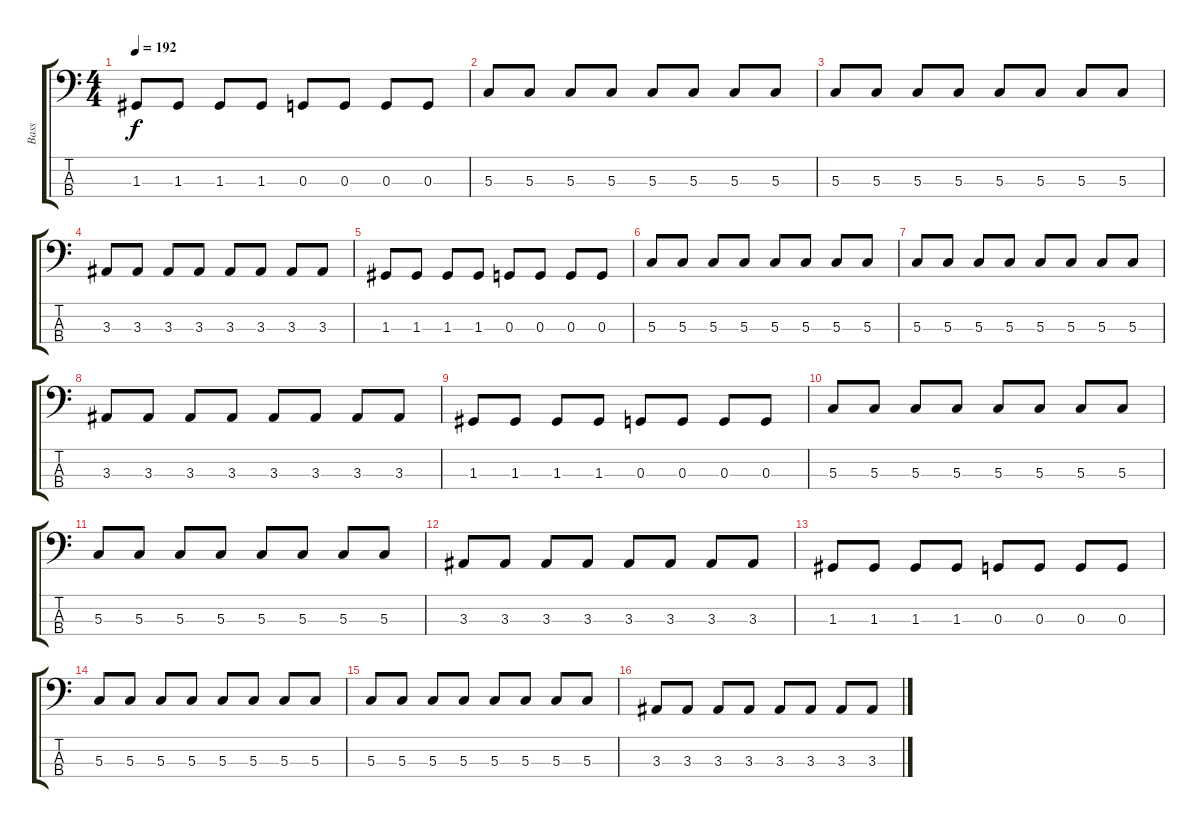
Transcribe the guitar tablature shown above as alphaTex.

\track ("Bass" "Bass") {instrument electricbassfinger}
\staff {score tabs}
\tuning (F2 C2 G1 C1) {hide}
\ts (4 4)
\tempo 192
\clef f4
\ks c
1.3.8{dy f} 1.3.8 1.3.8 1.3.8 0.3.8 0.3.8 0.3.8 0.3.8 |
5.3.8 5.3.8 5.3.8 5.3.8 5.3.8 5.3.8 5.3.8 5.3.8 |
5.3.8 5.3.8 5.3.8 5.3.8 5.3.8 5.3.8 5.3.8 5.3.8 |
3.3.8 3.3.8 3.3.8 3.3.8 3.3.8 3.3.8 3.3.8 3.3.8 |
1.3.8 1.3.8 1.3.8 1.3.8 0.3.8 0.3.8 0.3.8 0.3.8 |
5.3.8 5.3.8 5.3.8 5.3.8 5.3.8 5.3.8 5.3.8 5.3.8 |
5.3.8 5.3.8 5.3.8 5.3.8 5.3.8 5.3.8 5.3.8 5.3.8 |
3.3.8 3.3.8 3.3.8 3.3.8 3.3.8 3.3.8 3.3.8 3.3.8 |
1.3.8 1.3.8 1.3.8 1.3.8 0.3.8 0.3.8 0.3.8 0.3.8 |
5.3.8 5.3.8 5.3.8 5.3.8 5.3.8 5.3.8 5.3.8 5.3.8 |
5.3.8 5.3.8 5.3.8 5.3.8 5.3.8 5.3.8 5.3.8 5.3.8 |
3.3.8 3.3.8 3.3.8 3.3.8 3.3.8 3.3.8 3.3.8 3.3.8 |
1.3.8 1.3.8 1.3.8 1.3.8 0.3.8 0.3.8 0.3.8 0.3.8 |
5.3.8 5.3.8 5.3.8 5.3.8 5.3.8 5.3.8 5.3.8 5.3.8 |
5.3.8 5.3.8 5.3.8 5.3.8 5.3.8 5.3.8 5.3.8 5.3.8 |
3.3.8 3.3.8 3.3.8 3.3.8 3.3.8 3.3.8 3.3.8 3.3.8
